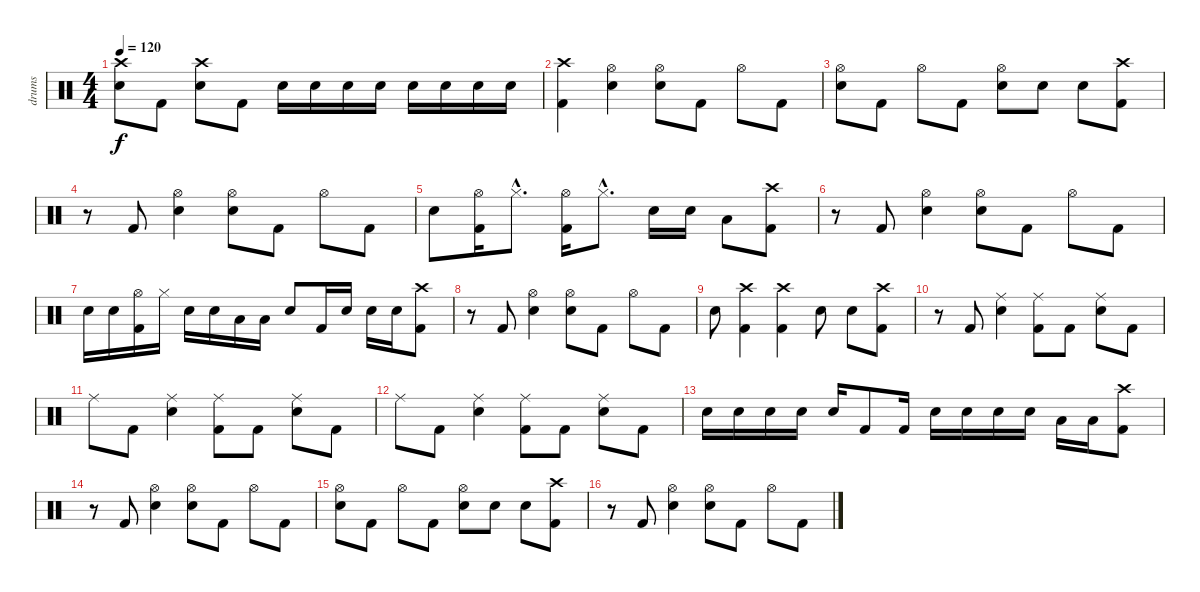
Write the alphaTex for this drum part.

\track ("drums" "drums") {instrument percussion}
\staff {score}
\articulation defaults
\ts (4 4)
\tempo 120
\clef neutral
\ks c
("Crash high (hit)" "Electric Snare (hit)").8{dy f} "Kick (hit) 2".8 ("Crash high (hit)" "Electric Snare (hit)").8 "Kick (hit) 2".8 "Electric Snare (hit)".16 "Electric Snare (hit)".16 "Electric Snare (hit)".16 "Electric Snare (hit)".16 "Electric Snare (hit)".16 "Electric Snare (hit)".16 "Electric Snare (hit)".16 "Electric Snare (hit)".16 |
("Crash high (hit)" "Kick (hit) 2").4 ("Hi-Hat (open)" "Electric Snare (hit)").4 ("Hi-Hat (open)" "Electric Snare (hit)").8 "Kick (hit) 2".8 "Hi-Hat (open)".8 "Kick (hit) 2".8 |
("Hi-Hat (open)" "Electric Snare (hit)").8 "Kick (hit) 2".8 "Hi-Hat (open)".8 "Kick (hit) 2".8 ("Hi-Hat (open)" "Electric Snare (hit)").8 "Electric Snare (hit)".8 "Electric Snare (hit)".8 ("Crash high (hit)" "Kick (hit) 2").8 |
r.8 "Kick (hit) 2".8 ("Hi-Hat (open)" "Electric Snare (hit)").4 ("Hi-Hat (open)" "Electric Snare (hit)").8 "Kick (hit) 2".8 "Hi-Hat (open)".8 "Kick (hit) 2".8 |
"Electric Snare (hit)".8 ("Hi-Hat (open)" "Kick (hit) 2").16 "Hi-Hat (closed)"{hac}.8{d} ("Hi-Hat (open)" "Kick (hit) 2").16 "Hi-Hat (closed)"{hac}.8{d} "Electric Snare (hit)".16 "Electric Snare (hit)".16 "Low Tom (hit)".8 ("Crash high (hit)" "Kick (hit) 2").8 |
r.8 "Kick (hit) 2".8 ("Hi-Hat (open)" "Electric Snare (hit)").4 ("Hi-Hat (open)" "Electric Snare (hit)").8 "Kick (hit) 2".8 "Hi-Hat (open)".8 "Kick (hit) 2".8 |
"Electric Snare (hit)".16 "Electric Snare (hit)".16 ("Hi-Hat (open)" "Kick (hit) 2").16 "Hi-Hat (closed)".16 "Electric Snare (hit)".16 "Electric Snare (hit)".16 "Low Tom (hit)".16 "Low Tom (hit)".16 "Electric Snare (hit)".8 "Kick (hit) 2".16 "Electric Snare (hit)".16 "Electric Snare (hit)".16 "Electric Snare (hit)".16 ("Crash high (hit)" "Kick (hit) 2").8 |
r.8 "Kick (hit) 2".8 ("Hi-Hat (open)" "Electric Snare (hit)").4 ("Hi-Hat (open)" "Electric Snare (hit)").8 "Kick (hit) 2".8 "Hi-Hat (open)".8 "Kick (hit) 2".8 |
"Electric Snare (hit)".8 ("Crash high (hit)" "Kick (hit) 2").4 ("Crash high (hit)" "Kick (hit) 2").4 "Electric Snare (hit)".8 "Electric Snare (hit)".8 ("Crash high (hit)" "Kick (hit) 2").8 |
r.8 "Kick (hit) 2".8 ("Ride (middle)" "Electric Snare (hit)").4 ("Ride (middle)" "Kick (hit) 2").8 "Kick (hit) 2".8 ("Ride (middle)" "Electric Snare (hit)").8 "Kick (hit) 2".8 |
"Ride (middle)".8 "Kick (hit) 2".8 ("Ride (middle)" "Electric Snare (hit)").4 ("Ride (middle)" "Kick (hit) 2").8 "Kick (hit) 2".8 ("Ride (middle)" "Electric Snare (hit)").8 "Kick (hit) 2".8 |
"Ride (middle)".8 "Kick (hit) 2".8 ("Ride (middle)" "Electric Snare (hit)").4 ("Ride (middle)" "Kick (hit) 2").8 "Kick (hit) 2".8 ("Ride (middle)" "Electric Snare (hit)").8 "Kick (hit) 2".8 |
"Electric Snare (hit)".16 "Electric Snare (hit)".16 "Electric Snare (hit)".16 "Electric Snare (hit)".16 "Electric Snare (hit)".16 "Kick (hit) 2".8 "Kick (hit) 2".16 "Electric Snare (hit)".16 "Electric Snare (hit)".16 "Electric Snare (hit)".16 "Electric Snare (hit)".16 "Low Tom (hit)".16 "Low Tom (hit)".16 ("Crash high (hit)" "Kick (hit) 2").8 |
r.8 "Kick (hit) 2".8 ("Hi-Hat (open)" "Electric Snare (hit)").4 ("Hi-Hat (open)" "Electric Snare (hit)").8 "Kick (hit) 2".8 "Hi-Hat (open)".8 "Kick (hit) 2".8 |
("Hi-Hat (open)" "Electric Snare (hit)").8 "Kick (hit) 2".8 "Hi-Hat (open)".8 "Kick (hit) 2".8 ("Hi-Hat (open)" "Electric Snare (hit)").8 "Electric Snare (hit)".8 "Electric Snare (hit)".8 ("Crash high (hit)" "Kick (hit) 2").8 |
r.8 "Kick (hit) 2".8 ("Hi-Hat (open)" "Electric Snare (hit)").4 ("Hi-Hat (open)" "Electric Snare (hit)").8 "Kick (hit) 2".8 "Hi-Hat (open)".8 "Kick (hit) 2".8
